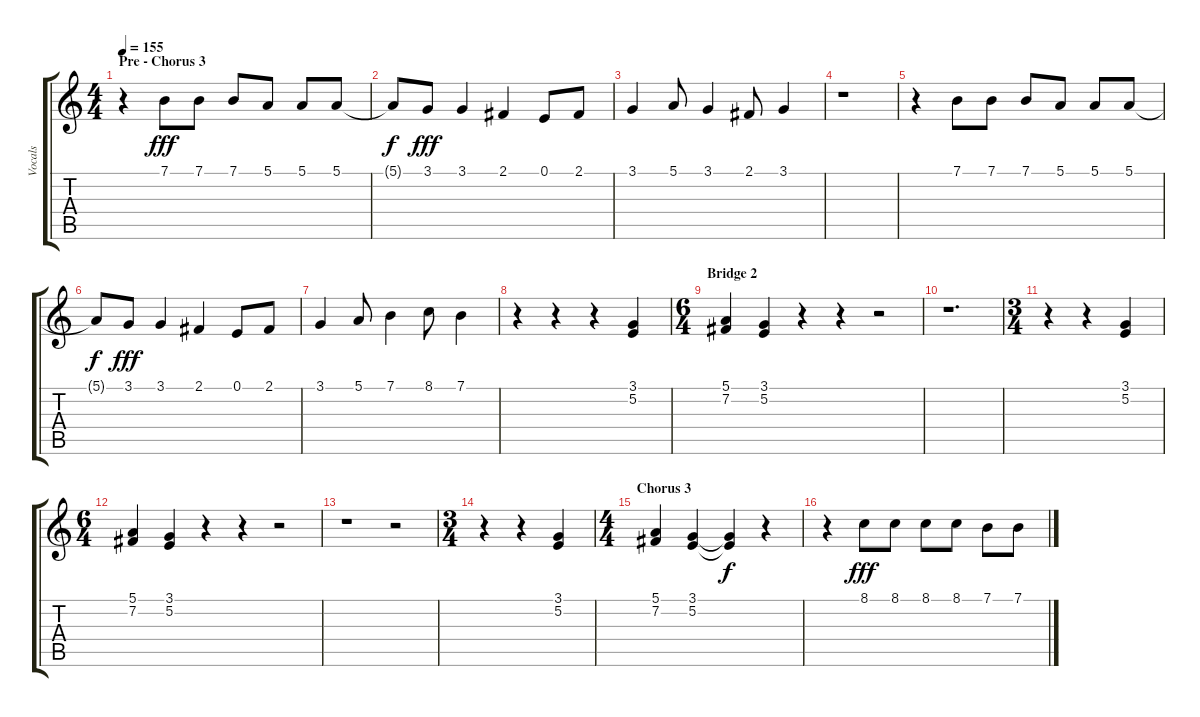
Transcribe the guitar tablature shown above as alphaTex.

\track ("Vocals" "Vocals") {instrument lead8bassandlead}
\staff {score tabs}
\tuning (E4 B3 G3 D3 A2 E2) {hide}
\ts (4 4)
\section ("" "Pre - Chorus 3")
\tempo 155
\clef g2
\ks c
r.4{dy f} 7.1.8{dy fff} 7.1.8 7.1.8 5.1.8 5.1.8 5.1.8 |
5.1{t}.8{dy f} 3.1.8{dy fff} 3.1.4 2.1.4 0.1.8 2.1.8 |
3.1.4 5.1.8 3.1.4 2.1.8 3.1.4 |
r.1 |
r.4 7.1.8 7.1.8 7.1.8 5.1.8 5.1.8 5.1.8 |
5.1{t}.8{dy f} 3.1.8{dy fff} 3.1.4 2.1.4 0.1.8 2.1.8 |
3.1.4 5.1.8 7.1.4 8.1.8 7.1.4 |
r.4 r.4 r.4 (3.1 5.2).4 |
\ts (6 4)
\section ("" "Bridge 2")
(5.1 7.2).4 (3.1 5.2).4 r.4 r.4 r.2 |
r.1{d} |
\ts (3 4)
r.4 r.4 (3.1 5.2).4 |
\ts (6 4)
(5.1 7.2).4 (3.1 5.2).4 r.4 r.4 r.2 |
r.1 r.2 |
\ts (3 4)
r.4 r.4 (3.1 5.2).4 |
\ts (4 4)
\section ("" "Chorus 3")
(5.1 7.2).4 (3.1 5.2).4 (3.1{t} 5.2{t}).4{dy f} r.4 |
r.4 8.1.8{dy fff} 8.1.8 8.1.8 8.1.8 7.1.8 7.1.8
